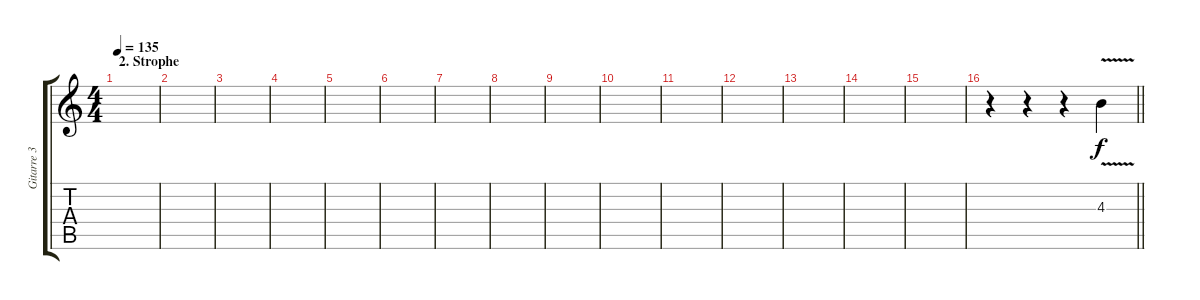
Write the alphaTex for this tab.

\track ("Gitarre 3" "Gitarre 3") {instrument distortionguitar}
\staff {score tabs}
\tuning (E4 B3 G3 D3 A2 E2) {hide}
\ts (4 4)
\section ("" "2. Strophe")
\tempo 135
\clef g2
\ks c
|
|
|
|
|
|
|
|
|
|
|
|
|
|
|
\barLineRight lightlight
r.4 r.4 r.4 4.3{v sl}.4
